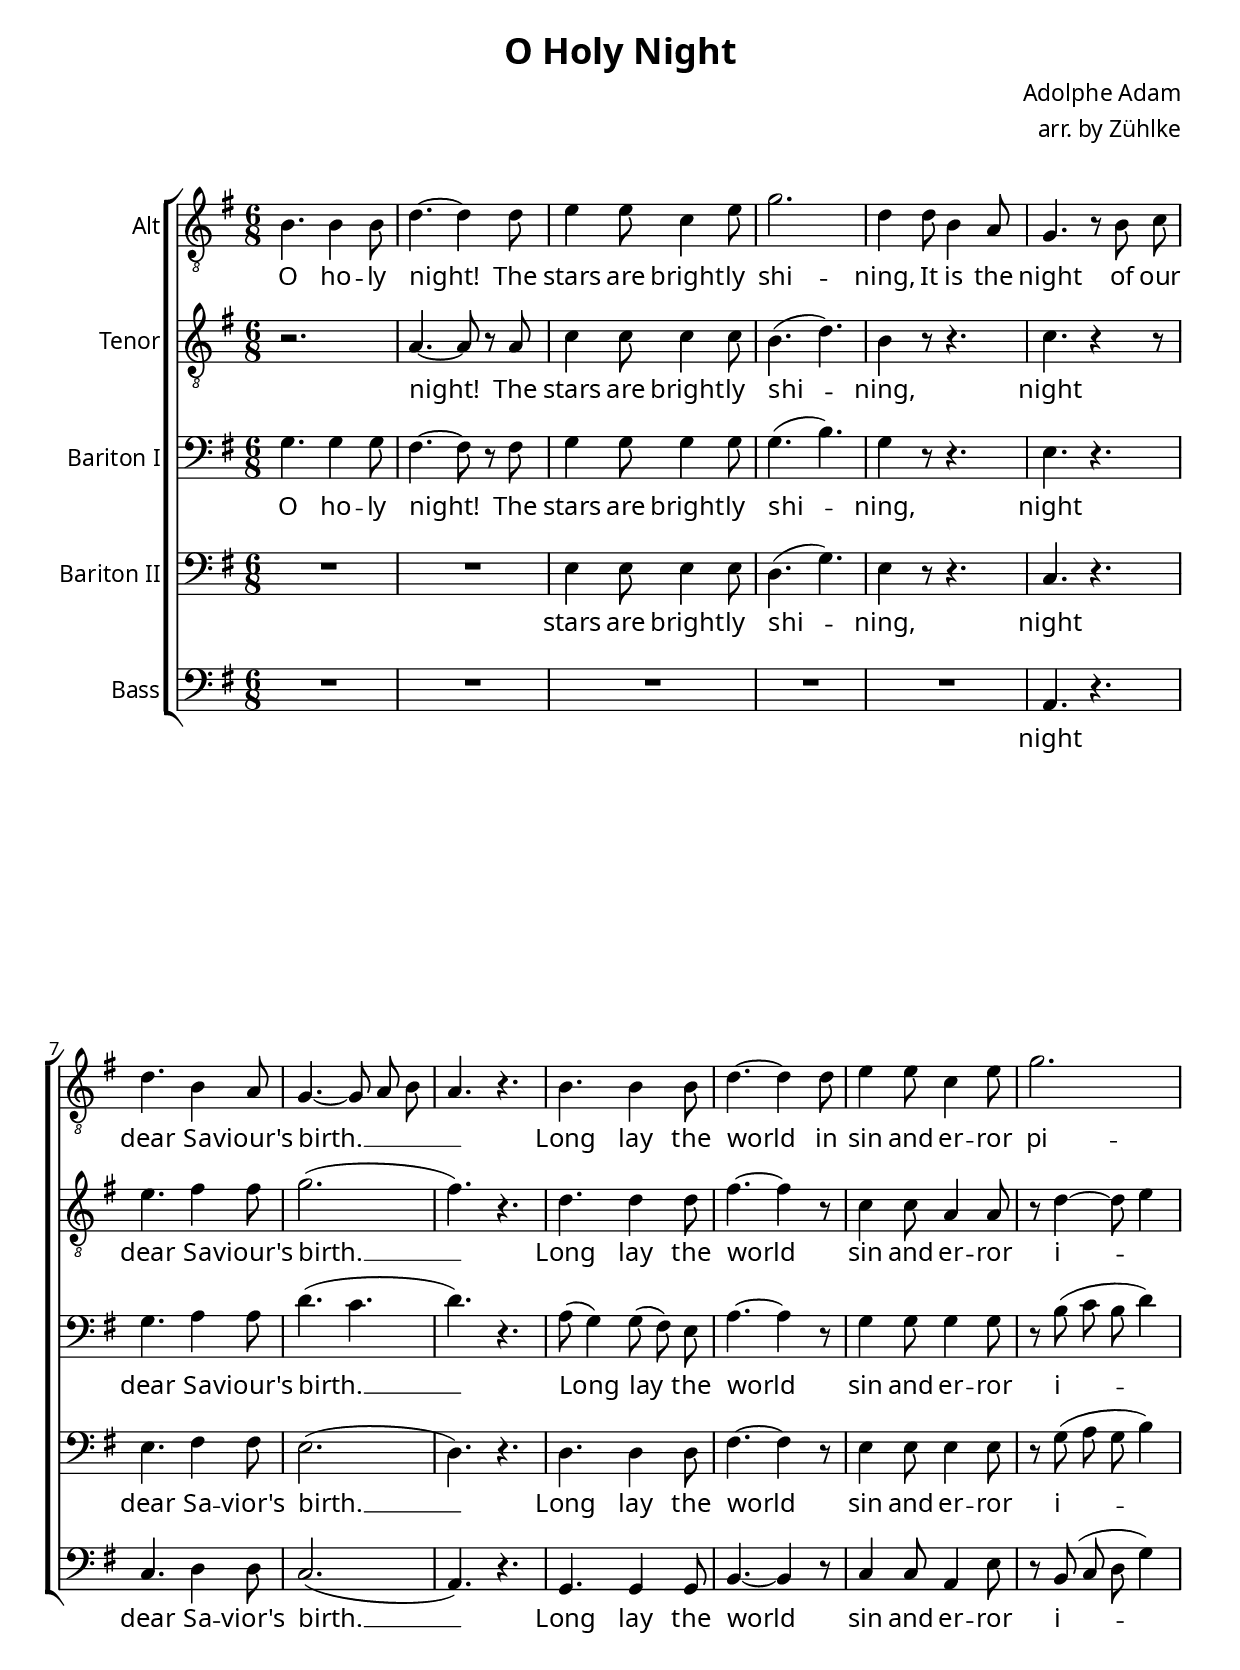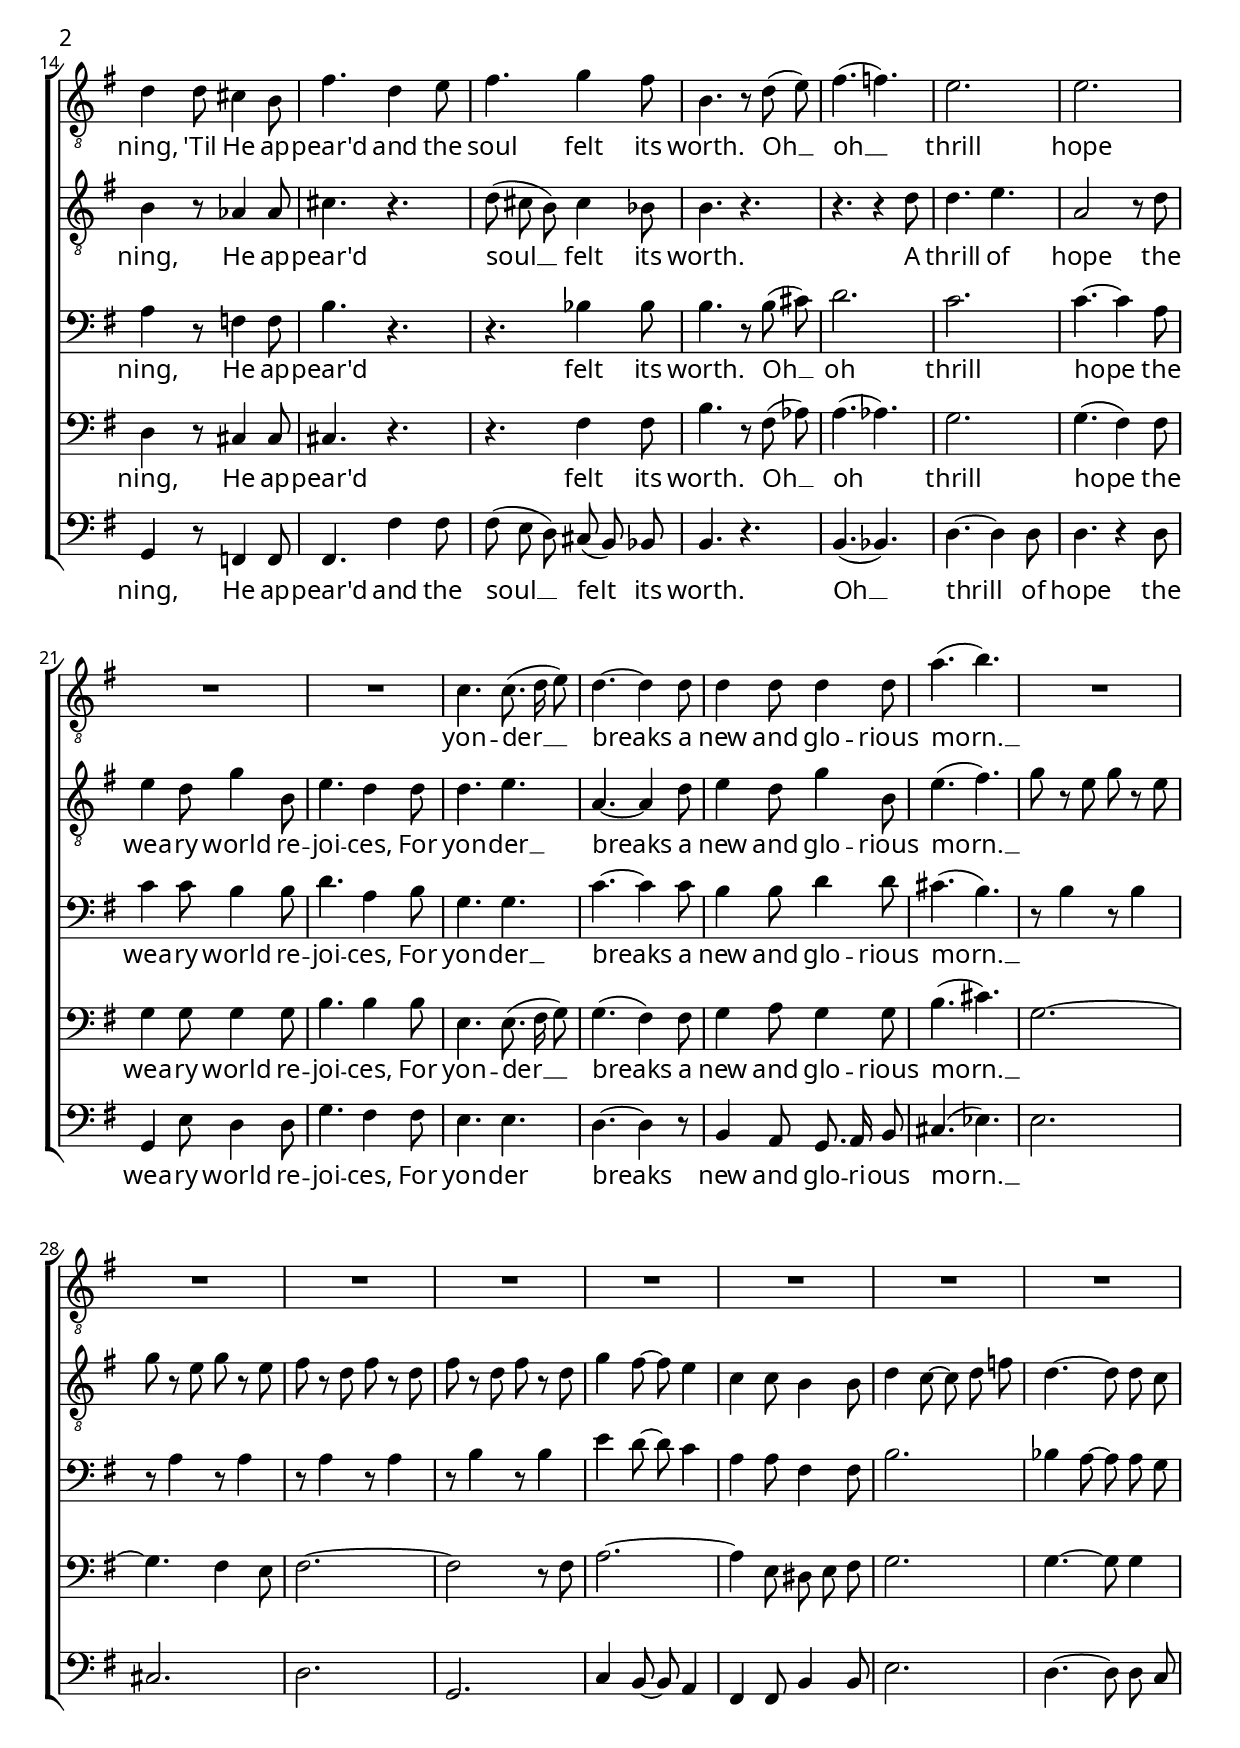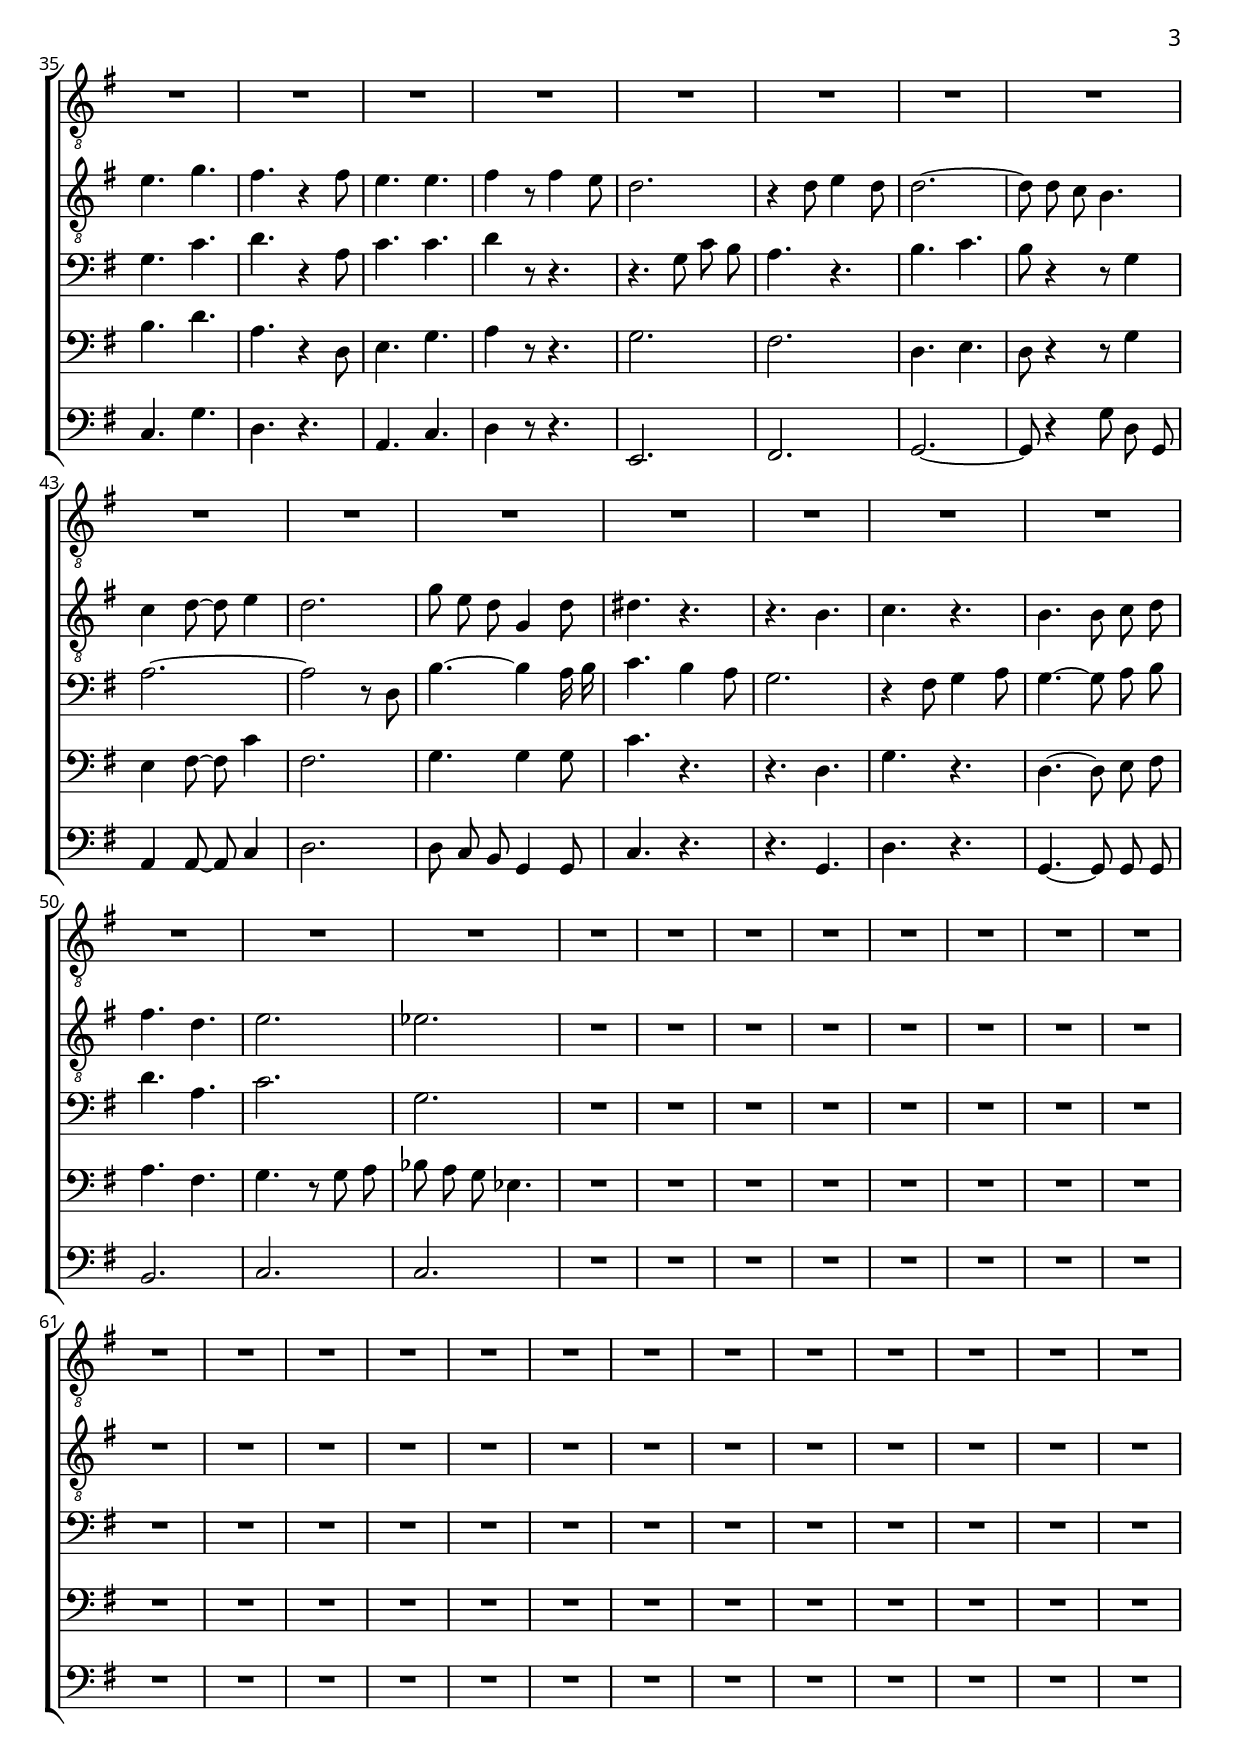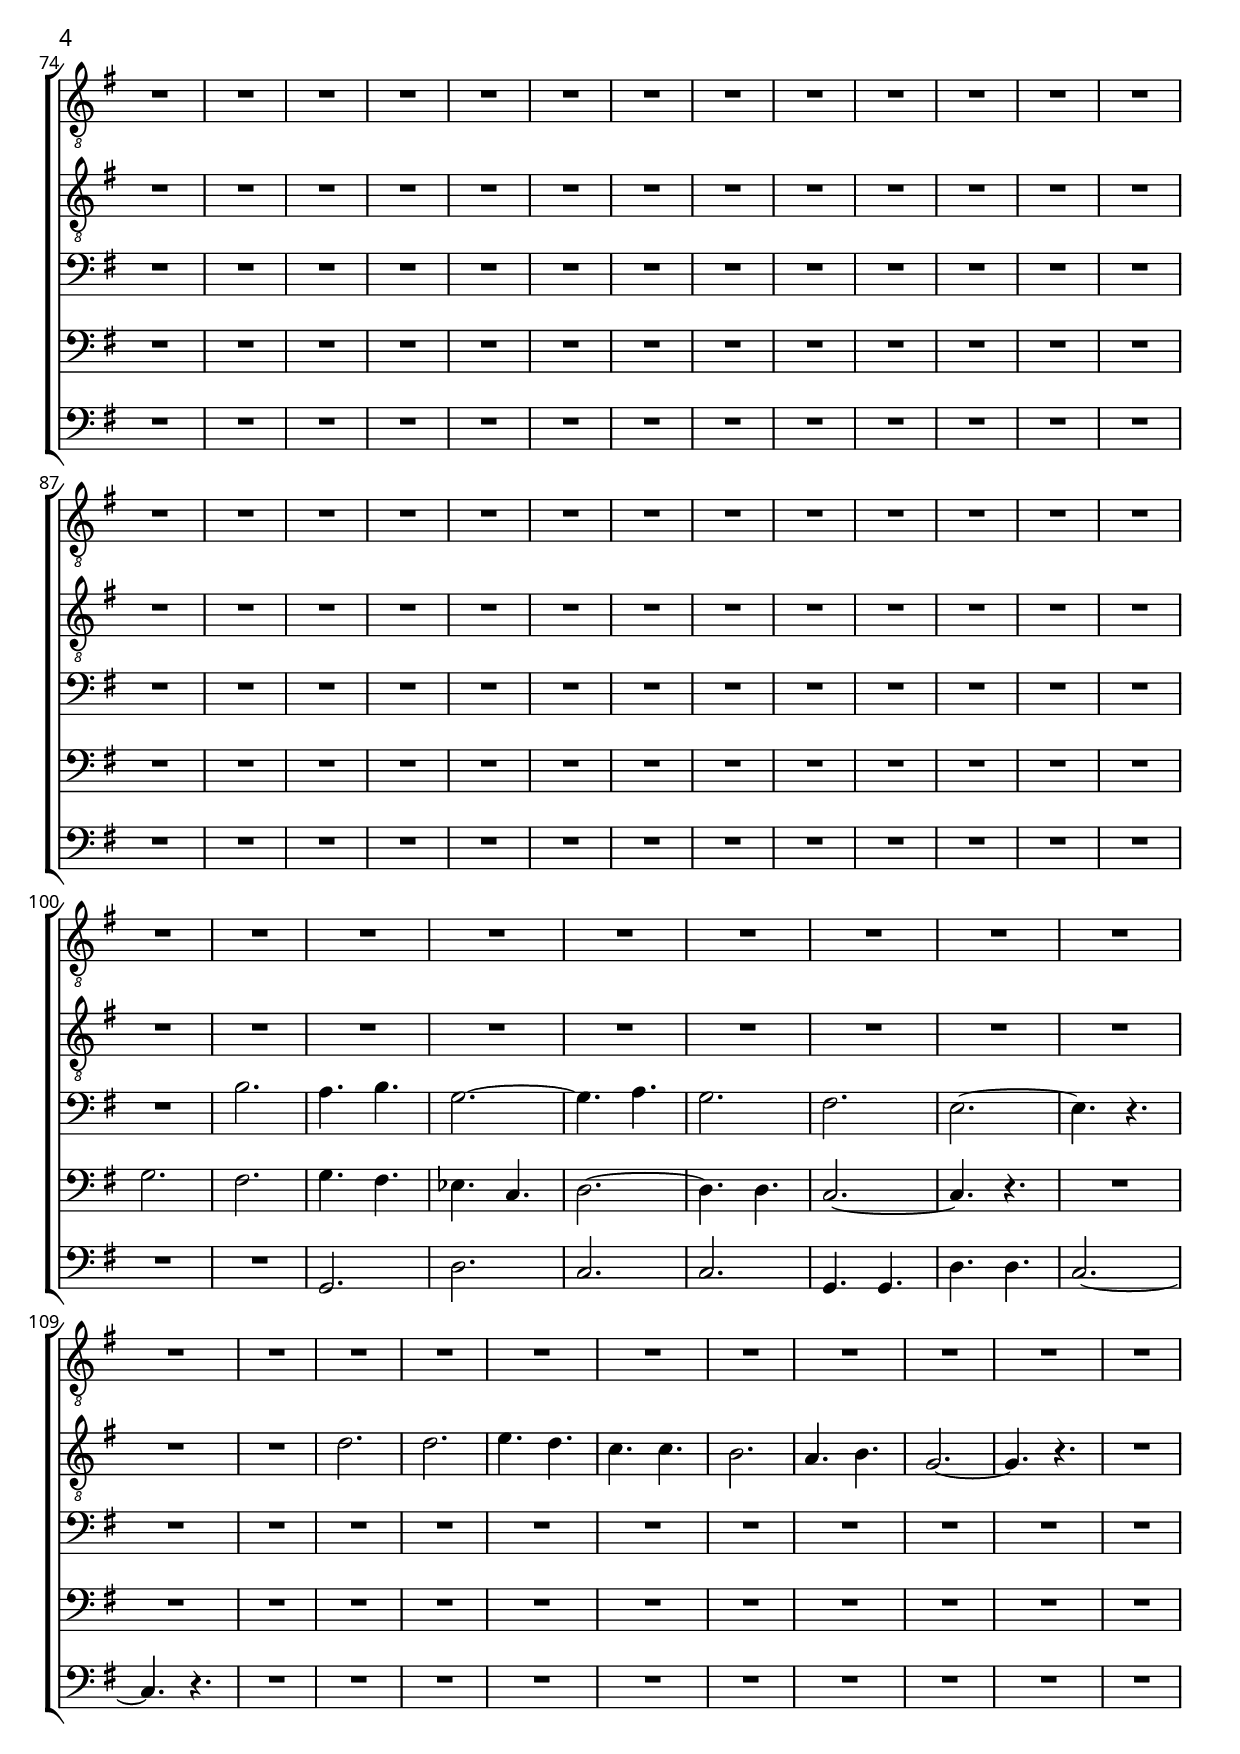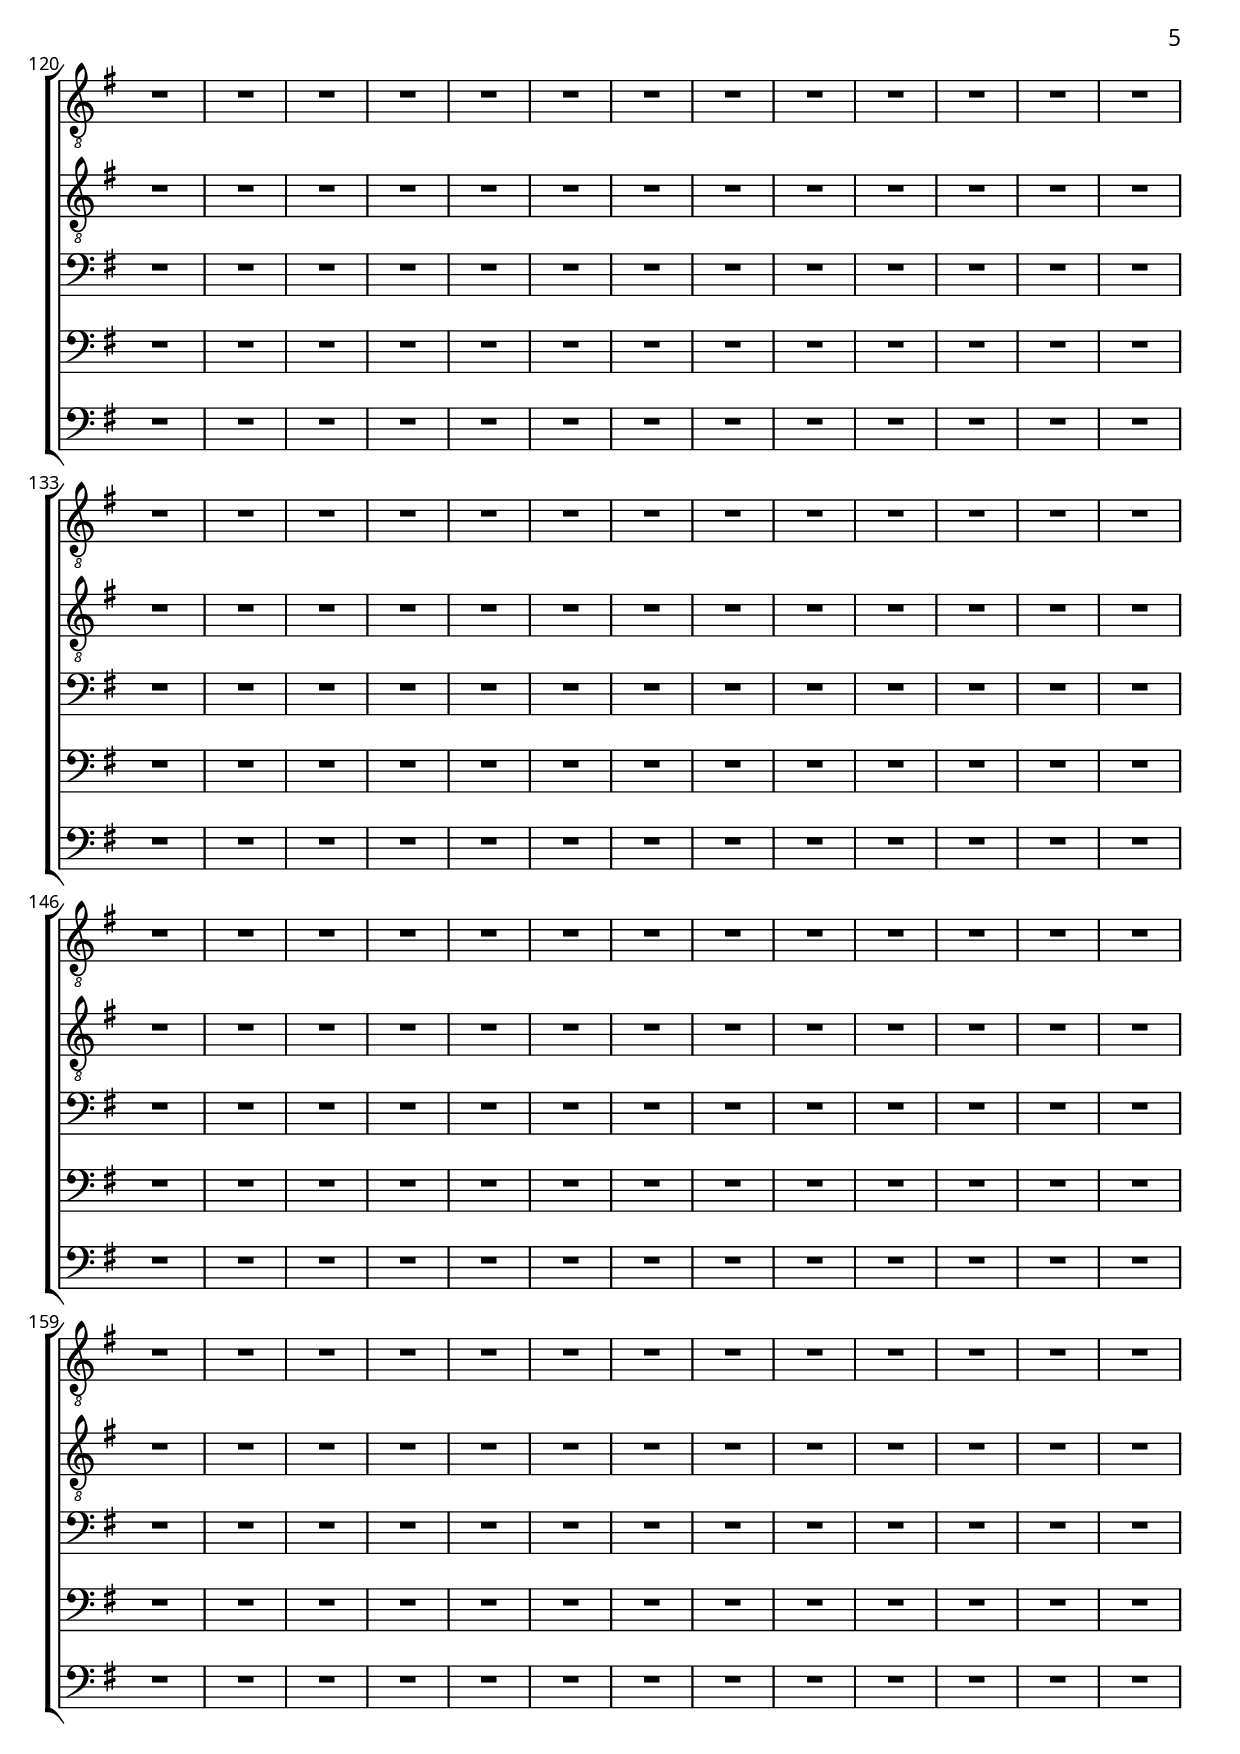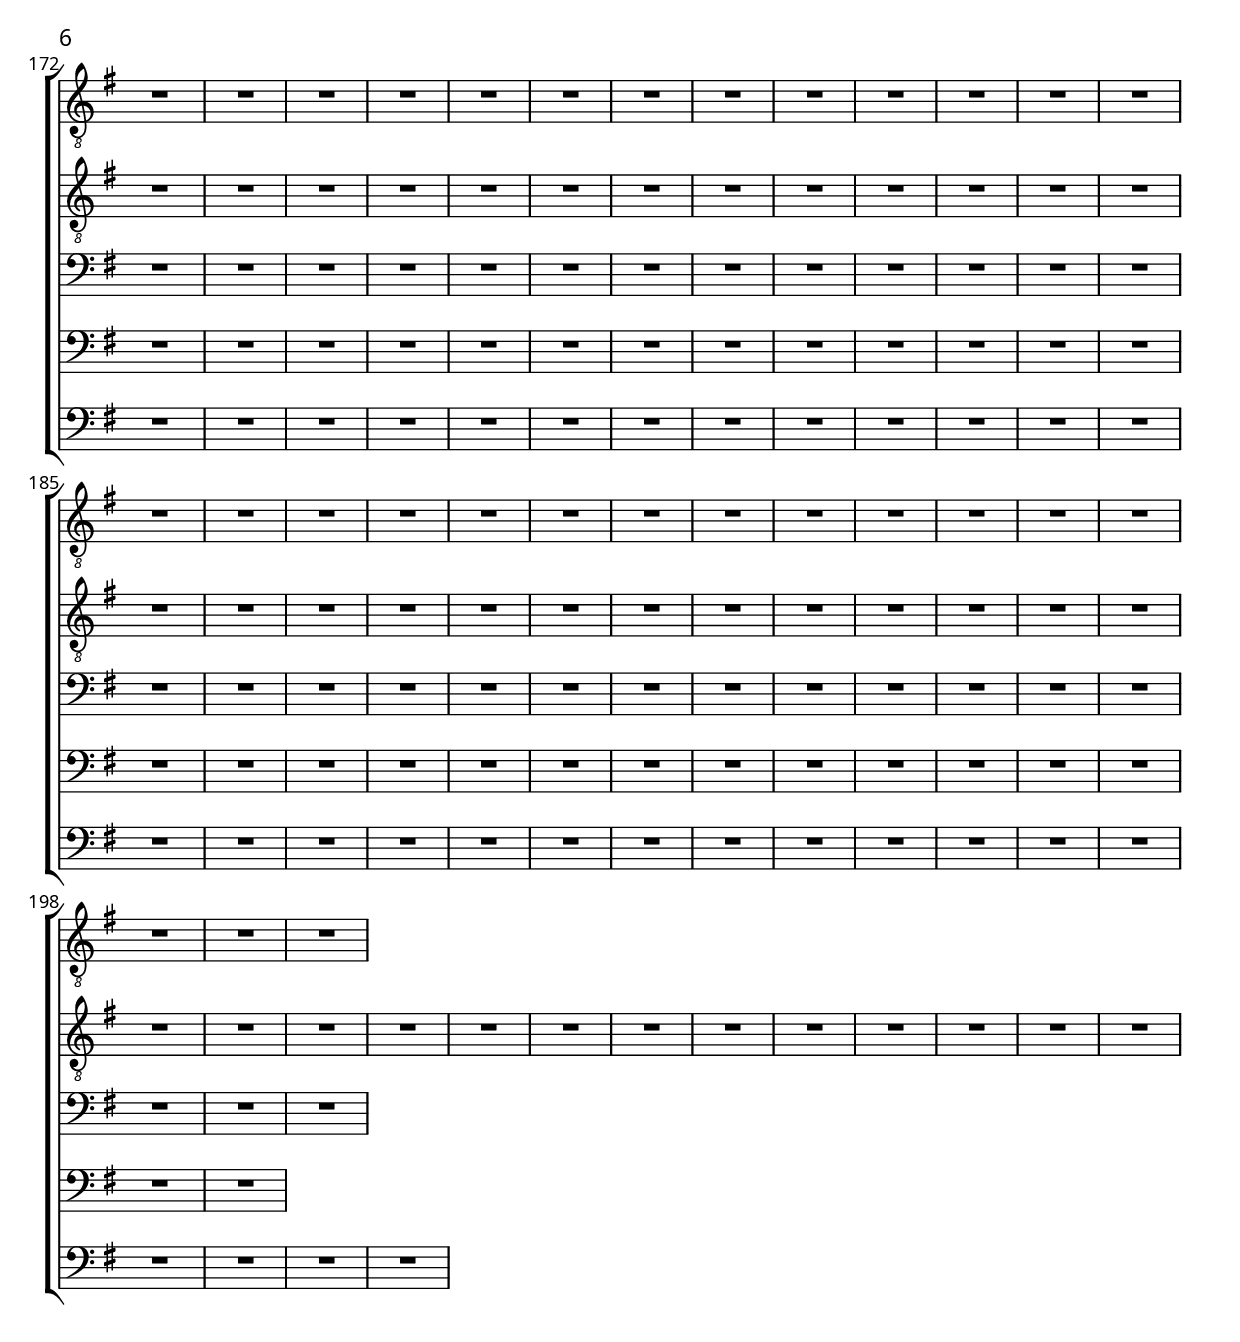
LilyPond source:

\version "2.16.2"
\language "deutsch"

\header {
    title = "O Holy Night"
    composer = "Adolphe Adam"
    arranger = "arr. by Zühlke"
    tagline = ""
}

\paper{
    #(set-paper-size "a4") 
    indent = 2\cm
    myStaffSize = #20
    fonts = #(make-pango-font-tree
        "Gentium Book Basic"
        "Corbel"
        "Consolas"
        (/ myStaffSize 20))
}

global = {
    \key g \major
    \time 6/8
    \autoBeamOff
    \override Staff.InstrumentName #'self-alignment-X = #RIGHT
} 


\version "2.16.2"
\language "deutsch"

alt = \relative c' {
    \global
    h4. h4 h8
    d4. ~ d4 d8
    e4 e8 c4 e8
    g2. 
    d4 d8 h4 a8
    g4. r8 h8 c8
    d4. h4 a8
    g4. ~ g8 a8 h8
    a4. r4.
    h4. h4 h8
% 10 ---
    d4. ~ d4 d8
    e4 e8 c4 e8
    g2. 
    d4 d8 cis4 h8
    fis'4. d4 e8
    fis4. g4 fis8
    h,4. r8 d ( e )
    fis4. ( f4. )
    e2.
    e2. 
% 20 ---
    R2.
    R2.
    c4. c8. ( d16 e8 )
    d4. ~ d4 d8
    d4 d8 d4 d8
    a'4. ( h4. )
    R2.
    R2.
    R2.
    R2.
% 30 ---
    R2.
    R2.
    R2.
    R2.
    R2.
    R2.
    R2.
    R2.
    R2.
    R2.
% 40 ---
    R2.
    R2.
    R2.
    R2.
    R2.
    R2.
    R2.
    R2.
    R2.
    R2.
% 50 ---
    R2.
    R2.
    R2.
    R2.
    R2.
    R2.
    R2.
    R2.
    R2.
    R2.
% 60 ---
    R2.
    R2.
    R2.
    R2.
    R2.
    R2.
    R2.
    R2.
    R2.
    R2.
% 70 ---
    R2.
    R2.
    R2.
    R2.
    R2.
    R2.
    R2.
    R2.
    R2.
    R2.
% 80 ---
    R2.
    R2.
    R2.
    R2.
    R2.
    R2.
    R2.
    R2.
    R2.
    R2.
% 90 ---
    R2.
    R2.
    R2.
    R2.
    R2.
    R2.
    R2.
    R2.
    R2.
    R2.
% 100 ---
    R2.
    R2.
    R2.
    R2.
    R2.
    R2.
    R2.
    R2.
    R2.
    R2.
% 110 ---
    R2.
    R2.
    R2.
    R2.
    R2.
    R2.
    R2.
    R2.
    R2.
    R2.
% 120 ---
    R2.
    R2.
    R2.
    R2.
    R2.
    R2.
    R2.
    R2.
    R2.
    R2.
% 130 ---
    R2.
    R2.
    R2.
    R2.
    R2.
    R2.
    R2.
    R2.
    R2.
    R2.
% 140 ---
    R2.
    R2.
    R2.
    R2.
    R2.
    R2.
    R2.
    R2.
    R2.
    R2.
% 150 ---
    R2.
    R2.
    R2.
    R2.
    R2.
    R2.
    R2.
    R2.
    R2.
    R2.
% 160 ---
    R2.
    R2.
    R2.
    R2.
    R2.
    R2.
    R2.
    R2.
    R2.
    R2.
% 170 ---
    R2.
    R2.
    R2.
    R2.
    R2.
    R2.
    R2.
    R2.
    R2.
    R2.
% 180 ---
    R2.
    R2.
    R2.
    R2.
    R2.
    R2.
    R2.
    R2.
    R2.
    R2.
% 190 ---
    R2.
    R2.
    R2.
    R2.
    R2.
    R2.
    R2.
    R2.
    R2.
    R2.
% 200 ---
}

altText = \lyricmode {
O ho -- ly night! The stars are bright -- ly shi -- ning,
It is the night of our dear Sa -- viour's birth. __ _ _ _
Long lay the world in sin and er -- ror pi -- ning,
'Til He ap -- pear'd and the soul felt its worth.
Oh __ oh __
thrill hope
yon -- der __ breaks a new and glo -- rious morn. __

}


\version "2.16.2"
\language "deutsch"

tenor = \relative c' {
    \global
    r2.
    a4. ~ a8 r8 a8
    c4 c8 c4 c8
    h4. ( d4. )
    h4 r8 r4.
    c4. r4 r8
    e4. fis4 fis8  % evtl. streichen
    g2.
    ( fis4. ) r4.
    d4. d4 d8
% 10 ---
    fis4. ~ fis4 r8
    c4 c8 a4 a8
    r8 d4 ~  d8 e4
    h4 r8 as4 as8
    cis4. r4.
    d8 ( cis h ) cis4 b8
    h4. r4.
    r4. r4 d8
    d4. e4.
    a,2 r8 d8
% 20 ---
    e4 d8 g4 h,8
    e4. d4 d8
    d4. e4.
    a,4. ~ a4 d8
    e4 d8 g4 h,8
    e4. ( fis4. )
    g8 r8 e8 g8 r8 e8
    g8 r8 e8 g8 r8 e8
    fis8 r8 d8 fis8 r8 d8
    fis8 r8 d8 fis8 r8 d8
% 30 ---
    g4 fis8 ~ fis8 e4
    c4 c8 h4 h8
    d4 c8 ~ c8 d8 f8
    d4. ~ d8 d8 c8
    e4. g4.
    fis 4. r4 fis8
    e4. e4.
    fis4 r8 fis4 e8
    d2.
    r4 d8 e4 d8
% 40 ---
    d2. ~
    d8 d8 c8 h4. 
    c4 d8 ~ d8 e4
    d2.
    g8 e8 d8 g,4 d'8
    dis4. r4.
    r4. h4.
    c4. r4.
    h4. h8 c8 d8
    fis4. d4.
% 40 ---
    e2.
    es2.
    R2.
    R2.
    R2.
    R2.
    R2.
    R2.
    R2.
    R2.
% 50 ---
    R2.
    R2.
    R2.
    R2.
    R2.
    R2.
    R2.
    R2.
    R2.
    R2.
% 60 ---
    R2.
    R2.
    R2.
    R2.
    R2.
    R2.
    R2.
    R2.
    R2.
    R2.
% 70 ---
    R2.
    R2.
    R2.
    R2.
    R2.
    R2.
    R2.
    R2.
    R2.
    R2.
% 80 ---
    R2.
    R2.
    R2.
    R2.
    R2.
    R2.
    R2.
    R2.
    R2.
    R2.
% 90 ---
    R2.
    R2.
    R2.
    R2.
    R2.
    R2.
    R2.
    R2.
    R2.
    R2.
% 100 ---
    d2.
    d2.
    e4. d4.
    c4. c4.
    h2.
    a4. h4.
    g2. ~
    g4. r4.
    R2.
    R2.
% 110 ---
    R2.
    R2.
    R2.
    R2.
    R2.
    R2.
    R2.
    R2.
    R2.
    R2.
% 120 ---
    R2.
    R2.
    R2.
    R2.
    R2.
    R2.
    R2.
    R2.
    R2.
    R2.
% 130 ---
    R2.
    R2.
    R2.
    R2.
    R2.
    R2.
    R2.
    R2.
    R2.
    R2.
% 140 ---
    R2.
    R2.
    R2.
    R2.
    R2.
    R2.
    R2.
    R2.
    R2.
    R2.
% 150 ---
    R2.
    R2.
    R2.
    R2.
    R2.
    R2.
    R2.
    R2.
    R2.
    R2.
% 160 ---
    R2.
    R2.
    R2.
    R2.
    R2.
    R2.
    R2.
    R2.
    R2.
    R2.
% 170 ---
    R2.
    R2.
    R2.
    R2.
    R2.
    R2.
    R2.
    R2.
    R2.
    R2.
% 180 ---
    R2.
    R2.
    R2.
    R2.
    R2.
    R2.
    R2.
    R2.
    R2.
    R2.
% 190 ---
    R2.
    R2.
    R2.
    R2.
    R2.
    R2.
    R2.
    R2.
    R2.
    R2.
% 200 ---
}

tenorText = \lyricmode {
night! The stars are bright -- ly shi -- ning,
night
dear Sa -- viour's birth. __
Long lay the world
sin and er -- ror
i -- _ ning,
He ap -- pear'd soul __ felt its worth.
A thrill of hope the wea -- ry world re -- joi -- ces,
For yon -- der __ breaks a new and glo -- rious morn. __
% For yonder breaks a new and glorious morn.

}


\version "2.16.2"
\language "deutsch"

baritonEins = \relative c' {
    \global
    g4. g4 g8
    fis4. ~ fis8 r8 fis8
    g4 g8 g4 g8
    g4. ( h4. )
    g4 r8 r4.
    e4. r4.
    g4. a4 a8
    d4. ( c4.
    d4. ) r4.
    a8 ( g4 ) g8 ( fis ) e
% 10 ---
    a4. ~ a4 r8
    g4 g8 g4 g8
    r8 h ( c h d4 )
    a4 r8 f4 f8
    h4. r4.
    r4. b4 b8 
    h4. r8 h ( cis )
    d2. 
    c2.
    c4. ~ c4 a8
% 20 ---
    c4 c8 h4 h8
    d4. a4 h8 
    g4. g4.
    c4. ~ c4 c8
    h4 h8 d4 d8
    cis4. ( h4. )
    r8 h4 r8 h4
    r8 a4 r8 a4
    r8 a4 r8 a4
    r8 h4 r8 h4
% 30 ---
    e4 d8 ~ d8 c4
    a4 a8 fis4 fis8
    h2.
    b4 a8 ~ a8 a8 g8  
    g4. c4.
    d4. r4 a8
    c4. c4.
    d4 r8 r4.
    r4. g,8 c8 h8
    a4. r4.
% 40 ---
    h4. c4.
    h8 r4 r8 g4
    a 2. ~
    a2 r8 d,8
    h'4. ~ h4 a16 h16
    c4. h4 a8
    g2.
    r4 fis8 g4 a8
    g4. ~ g8 a8 h8
    d4. a4.
% 50 ---
    c2.
    g2.
    R2.
    R2.
    R2.
    R2.
    R2.
    R2.
    R2.
    R2.
% 60 ---
    R2.
    R2.
    R2.
    R2.
    R2.
    R2.
    R2.
    R2.
    R2.
    R2.
% 70 ---
    R2.
    R2.
    R2.
    R2.
    R2.
    R2.
    R2.
    R2.
    R2.
    R2.
% 80 ---
    R2.
    R2.
    R2.
    R2.
    R2.
    R2.
    R2.
    R2.
    R2.
    R2.
% 90 ---
    R2.
    R2.
    R2.
    R2.
    R2.
    R2.
    R2.
    R2.
    R2.
    R2.
% 100 ---
    h2.
    a4. h4.
    g2. ~
    g4. a4.
    g2.
    fis2.
    e2. ~
    e4. r4.
    R2.
    R2.
% 110 ---
    R2.
    R2.
    R2.
    R2.
    R2.
    R2.
    R2.
    R2.
    R2.
    R2.
% 120 ---
    R2.
    R2.
    R2.
    R2.
    R2.
    R2.
    R2.
    R2.
    R2.
    R2.
% 130 ---
    R2.
    R2.
    R2.
    R2.
    R2.
    R2.
    R2.
    R2.
    R2.
    R2.
% 140 ---
    R2.
    R2.
    R2.
    R2.
    R2.
    R2.
    R2.
    R2.
    R2.
    R2.
% 150 ---
    R2.
    R2.
    R2.
    R2.
    R2.
    R2.
    R2.
    R2.
    R2.
    R2.
% 160 ---
    R2.
    R2.
    R2.
    R2.
    R2.
    R2.
    R2.
    R2.
    R2.
    R2.
% 170 ---
    R2.
    R2.
    R2.
    R2.
    R2.
    R2.
    R2.
    R2.
    R2.
    R2.
% 180 ---
    R2.
    R2.
    R2.
    R2.
    R2.
    R2.
    R2.
    R2.
    R2.
    R2.
% 190 ---
    R2.
    R2.
    R2.
    R2.
    R2.
    R2.
    R2.
    R2.
    R2.
    R2.
% 200 ---
}

baritonEinsText = \lyricmode {
O ho -- ly night! The stars are bright -- ly shi -- ning,
night dear Sa -- viour's birth. __
Long lay the world
sin and er -- ror
i -- ning,
He ap -- pear'd felt its worth.
Oh __ oh
thrill hope
the wea -- ry world re -- joi -- ces,
For yon -- der __ breaks a new and glo -- rious morn. __
}


\version "2.16.2"
\language "deutsch"

baritonZwei = \relative c {
    \global
    R2.
    R2.
    e4 e8 e4 e8
    d4. (g4.  )
    e4 r8 r4.
    c4. r4.
    e4. fis4 fis8
    e2. (
    d4. ) r4.
    d4. d4 d8
% 10 ---
    fis4. ~ fis4 r8
    e4 e8 e4 e8
    r8 g ( a g h4 )
    d,4 r8 cis4 cis8
    cis4. r
    r4. fis4 fis8
    h4. r8 fis ( as )
    a4. ( as )
    g2.
    g4. ( fis4 ) fis8
% 20 ---
    g4 g8 g4 g8
    h4. h4 h8
    e,4. e8. ( fis16 g8 )
    g4. ( fis4 ) fis8
    g4 a8 g4 g8
    h4. ( cis4. )
    g2. ~
    g4. fis4 e8
    fis2. ~
    fis2 r8 fis8
% 30 ---
    a2. ~
    a4 e8 dis8 e8 fis8
    g2.
    g4. ~ g8 g4
    h4. d4.
    a4. r4 d,8
    e4. g4.
    a4 r8 r4.
    g2.
    fis2.
% 40 ---
    d4. e4.
    d8 r4 r8 g4 
    e4 fis8 ~ fis8 c'4
    fis,2.
    g4. g4 g8
    c4. r4.
    r4. d,4.
    g4. r4.
    d4. ~ d8 e8 fis8
% 50 ---
    a4. fis4.
    g4. r8 g8 a8
    b8 a8 g8 es4.
    R2.
    R2.
    R2.
    R2.
    R2.
    R2.
    R2.
% 60 ---
    R2.
    R2.
    R2.
    R2.
    R2.
    R2.
    R2.
    R2.
    R2.
    R2.
% 70 ---
    R2.
    R2.
    R2.
    R2.
    R2.
    R2.
    R2.
    R2.
    R2.
    R2.
% 80 ---
    R2.
    R2.
    R2.
    R2.
    R2.
    R2.
    R2.
    R2.
    R2.
    R2.
% 90 ---
    R2.
    R2.
    R2.
    R2.
    R2.
    R2.
    R2.
    R2.
    R2.
    R2.
% 100 ---
    g2.
    fis2.
    g4. fis4.
    es4. c4.
    d2. ~
    d4. d4.
    c2. ~
    c4. r4.
    R2.
    R2.
% 110 ---
    R2.
    R2.
    R2.
    R2.
    R2.
    R2.
    R2.
    R2.
    R2.
    R2.
% 120 ---
    R2.
    R2.
    R2.
    R2.
    R2.
    R2.
    R2.
    R2.
    R2.
    R2.
% 130 ---
    R2.
    R2.
    R2.
    R2.
    R2.
    R2.
    R2.
    R2.
    R2.
    R2.
% 140 ---
    R2.
    R2.
    R2.
    R2.
    R2.
    R2.
    R2.
    R2.
    R2.
    R2.
% 150 ---
    R2.
    R2.
    R2.
    R2.
    R2.
    R2.
    R2.
    R2.
    R2.
    R2.
% 160 ---
    R2.
    R2.
    R2.
    R2.
    R2.
    R2.
    R2.
    R2.
    R2.
    R2.
% 170 ---
    R2.
    R2.
    R2.
    R2.
    R2.
    R2.
    R2.
    R2.
    R2.
    R2.
% 180 ---
    R2.
    R2.
    R2.
    R2.
    R2.
    R2.
    R2.
    R2.
    R2.
    R2.
% 190 ---
    R2.
    R2.
    R2.
    R2.
    R2.
    R2.
    R2.
    R2.
    R2.
    R2.
% 200 ---
}

baritonZweiText = \lyricmode {
stars are bright -- ly shi -- ning, night
dear Sa -- vior's birth. __
Long lay the world
sin and er -- ror
i -- ning,
He ap -- pear'd felt its worth.
Oh __ oh
thrill hope
the wea -- ry world re -- joi -- ces,
For yon -- der __ breaks a new and glo -- rious morn. __
}

\version "2.16.2"
\language "deutsch"

bass = \relative c {
    \global
    R2.
    R2.
    R2.
    R2.
    R2.
    a4. r4.
    c4. d4 d8
    c2. (
    a4. ) r4.
    g4. g4 g8
% 10 ---
    h4. ~ h4 r8
    c4 c8 a4 e'8
    r8 h ( c d g4 )
    g,4 r8 f4 f8
    fis4. fis'4 fis8
    fis8 ( e d ) cis ( h ) b
    h4. r4.
    h4. ( b4. )
    d4. ~ d4 d8
    d4. r4 d8
% 20 ---
    g,4 e'8 d4 d8
    g4. fis4 fis8
       e4. e4.
    d4. ~ d4 r8
    h4 a8 g8. a16 h8
    cis4. ( es4. )
    e2.
    cis2.
    d2.
    g,2.
% 30 ---
    c4 h8 ~ h8 a4
    fis4 fis8 h4 h8
    e2.
    d4. ~ d8 d8 c8  
    c4. g'4.
    d4. r4.
    a4. c4.
    d4 r8 r4.
    e,2.
    fis2.
% 40 ---
    g2. ~
    g8 r4 g'8 d8 g,8
    a4 a8 ~ a8 c4
    d2.
    d8 c8 h8 g4 g8
    c4. r4.
    r4. g4.
    d'4. r4.
    g,4. ~ g8 g8 g8
    h2.
    c2.
% 50 ---
    c2.
    R2.
    R2.
    R2.
    R2.
    R2.
    R2.
    R2.
    R2.
    R2.
% 60 ---
    R2.
    R2.
    R2.
    R2.
    R2.
    R2.
    R2.
    R2.
    R2.
    R2.
% 70 ---
    R2.
    R2.
    R2.
    R2.
    R2.
    R2.
    R2.
    R2.
    R2.
    R2.
% 80 ---
    R2.
    R2.
    R2.
    R2.
    R2.
    R2.
    R2.
    R2.
    R2.
    R2.
% 90 ---
    R2.
    R2.
    R2.
    R2.
    R2.
    R2.
    R2.
    R2.
    R2.
    R2.
% 100 ---
    g2.
    d'2.
    c2.
    c2.
    g4. g4.
    d'4. d4.
    c2. ~
    c4. r4.
    R2.
    R2.
% 110 ---
    R2.
    R2.
    R2.
    R2.
    R2.
    R2.
    R2.
    R2.
    R2.
    R2.
% 120 ---
    R2.
    R2.
    R2.
    R2.
    R2.
    R2.
    R2.
    R2.
    R2.
    R2.
% 130 ---
    R2.
    R2.
    R2.
    R2.
    R2.
    R2.
    R2.
    R2.
    R2.
    R2.
% 140 ---
    R2.
    R2.
    R2.
    R2.
    R2.
    R2.
    R2.
    R2.
    R2.
    R2.
% 150 ---
    R2.
    R2.
    R2.
    R2.
    R2.
    R2.
    R2.
    R2.
    R2.
    R2.
% 160 ---
    R2.
    R2.
    R2.
    R2.
    R2.
    R2.
    R2.
    R2.
    R2.
    R2.
% 170 ---
    R2.
    R2.
    R2.
    R2.
    R2.
    R2.
    R2.
    R2.
    R2.
    R2.
% 180 ---
    R2.
    R2.
    R2.
    R2.
    R2.
    R2.
    R2.
    R2.
    R2.
    R2.
% 190 ---
    R2.
    R2.
    R2.
    R2.
    R2.
    R2.
    R2.
    R2.
    R2.
    R2.
% 200 ---
}

bassText = \lyricmode {
night
dear Sa -- vior's birth. __
Long lay the world
sin and er -- ror
i -- ning,
He ap -- pear'd and the
soul __ felt its worth.
Oh __ thrill of hope
the wea -- ry world re -- joi -- ces,
For yon -- der breaks
new and glo -- ri -- ous morn. __
}



altStimme = \new Voice = "alt" \transpose g g { \alt }
tenorStimme = \new Voice = "tenor" \transpose g g { \tenor }
baritonEinsStimme = \new Voice = "baritonEins" \transpose g g { \baritonEins }
baritonZweiStimme = \new Voice = "baritonZwei" \transpose g g { \baritonZwei }
bassStimme = \new Voice = "bass" \transpose g g { \bass }

altSystem = \new Staff \with {
    midiInstrument = "flute"
    instrumentName = "Alt"
} {
    \clef "treble_8"
    \altStimme
}

tenorSystem = \new Staff \with {
    midiInstrument = "flute"
    instrumentName = "Tenor"
} {
    \clef "treble_8"
    \tenorStimme
}

baritonEinsSystem = \new Staff \with {
    midiInstrument = "flute"
    instrumentName = "Bariton I"
} {
    \clef "bass"
    \baritonEinsStimme
}

baritonZweiSystem = \new Staff \with {
    midiInstrument = "flute"
    instrumentName = "Bariton II"
} {
    \clef "bass"
    \baritonZweiStimme
}

bassSystem = \new Staff \with {
    midiInstrument = "flute"
    instrumentName = "Bass"
} {
    \clef "bass"
    \bassStimme
}

altSystemText = \new Lyrics \lyricsto "alt" \altText
tenorSystemText = \new Lyrics \lyricsto "tenor" \tenorText
baritonEinsSystemText = \new Lyrics \lyricsto "baritonEins" \baritonEinsText
baritonZweiSystemText = \new Lyrics \lyricsto "baritonZwei" \baritonZweiText
bassSystemText = \new Lyrics \lyricsto "bass" \bassText

akkolade = \new ChoirStaff <<
    \altSystem
    \altSystemText

    \tenorSystem
    \tenorSystemText

    \baritonEinsSystem
    \baritonEinsSystemText

    \baritonZweiSystem
    \baritonZweiSystemText
    
    \bassSystem
    \bassSystemText

>>
% showLastLength = R2.*100
\score { 
    << \akkolade >>
    \layout { }
    \midi {
        \context {
          \Score
          tempoWholesPerMinute = #(ly:make-moment 90 4)
        }
    }
}